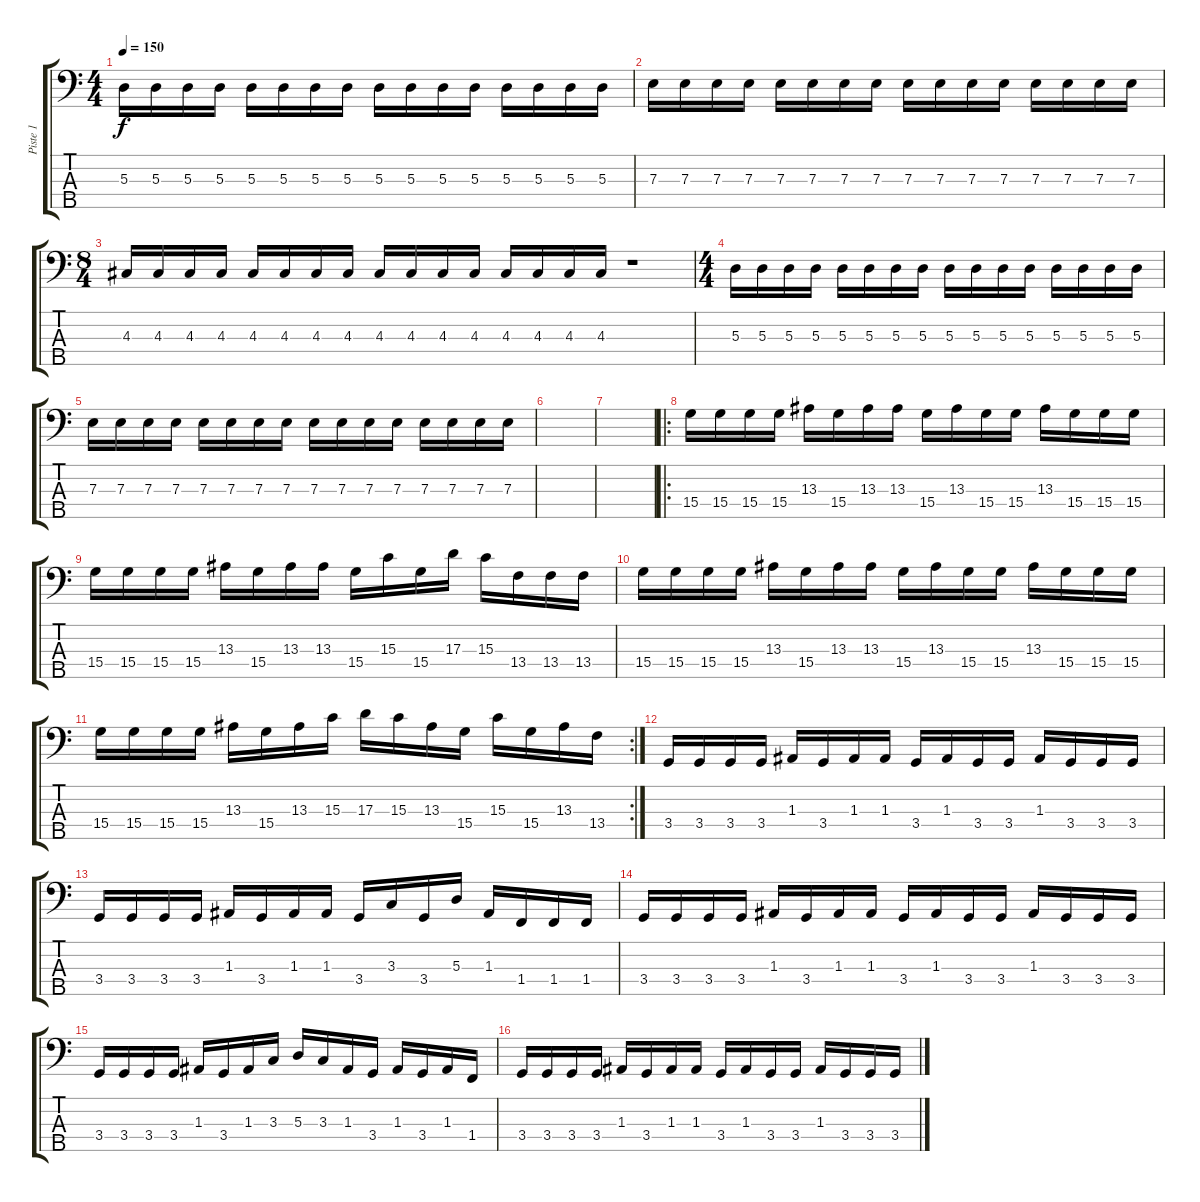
\track ("Piste 1" "Piste 1") {instrument electricbasspick}
\staff {score tabs}
\tuning (G2 D2 A1 E1 B0) {hide}
\ts (4 4)
\tempo 150
\clef f4
\ks c
5.3.16{dy f} 5.3.16 5.3.16 5.3.16 5.3.16 5.3.16 5.3.16 5.3.16 5.3.16 5.3.16 5.3.16 5.3.16 5.3.16 5.3.16 5.3.16 5.3.16 |
7.3.16 7.3.16 7.3.16 7.3.16 7.3.16 7.3.16 7.3.16 7.3.16 7.3.16 7.3.16 7.3.16 7.3.16 7.3.16 7.3.16 7.3.16 7.3.16 |
\ts (8 4)
4.3.16 4.3.16 4.3.16 4.3.16 4.3.16 4.3.16 4.3.16 4.3.16 4.3.16 4.3.16 4.3.16 4.3.16 4.3.16 4.3.16 4.3.16 4.3.16 r.1 |
\ts (4 4)
5.3.16 5.3.16 5.3.16 5.3.16 5.3.16 5.3.16 5.3.16 5.3.16 5.3.16 5.3.16 5.3.16 5.3.16 5.3.16 5.3.16 5.3.16 5.3.16 |
7.3.16 7.3.16 7.3.16 7.3.16 7.3.16 7.3.16 7.3.16 7.3.16 7.3.16 7.3.16 7.3.16 7.3.16 7.3.16 7.3.16 7.3.16 7.3.16 |
|
|
\ro
15.4.16 15.4.16 15.4.16 15.4.16 13.3.16 15.4.16 13.3.16 13.3.16 15.4.16 13.3.16 15.4.16 15.4.16 13.3.16 15.4.16 15.4.16 15.4.16 |
15.4.16 15.4.16 15.4.16 15.4.16 13.3.16 15.4.16 13.3.16 13.3.16 15.4.16 15.3.16 15.4.16 17.3.16 15.3.16 13.4.16 13.4.16 13.4.16 |
15.4.16 15.4.16 15.4.16 15.4.16 13.3.16 15.4.16 13.3.16 13.3.16 15.4.16 13.3.16 15.4.16 15.4.16 13.3.16 15.4.16 15.4.16 15.4.16 |
\rc 2
15.4.16 15.4.16 15.4.16 15.4.16 13.3.16 15.4.16 13.3.16 15.3.16 17.3.16 15.3.16 13.3.16 15.4.16 15.3.16 15.4.16 13.3.16 13.4.16 |
3.4.16 3.4.16 3.4.16 3.4.16 1.3.16 3.4.16 1.3.16 1.3.16 3.4.16 1.3.16 3.4.16 3.4.16 1.3.16 3.4.16 3.4.16 3.4.16 |
3.4.16 3.4.16 3.4.16 3.4.16 1.3.16 3.4.16 1.3.16 1.3.16 3.4.16 3.3.16 3.4.16 5.3.16 1.3.16 1.4.16 1.4.16 1.4.16 |
3.4.16 3.4.16 3.4.16 3.4.16 1.3.16 3.4.16 1.3.16 1.3.16 3.4.16 1.3.16 3.4.16 3.4.16 1.3.16 3.4.16 3.4.16 3.4.16 |
3.4.16 3.4.16 3.4.16 3.4.16 1.3.16 3.4.16 1.3.16 3.3.16 5.3.16 3.3.16 1.3.16 3.4.16 1.3.16 3.4.16 1.3.16 1.4.16 |
3.4.16 3.4.16 3.4.16 3.4.16 1.3.16 3.4.16 1.3.16 1.3.16 3.4.16 1.3.16 3.4.16 3.4.16 1.3.16 3.4.16 3.4.16 3.4.16
